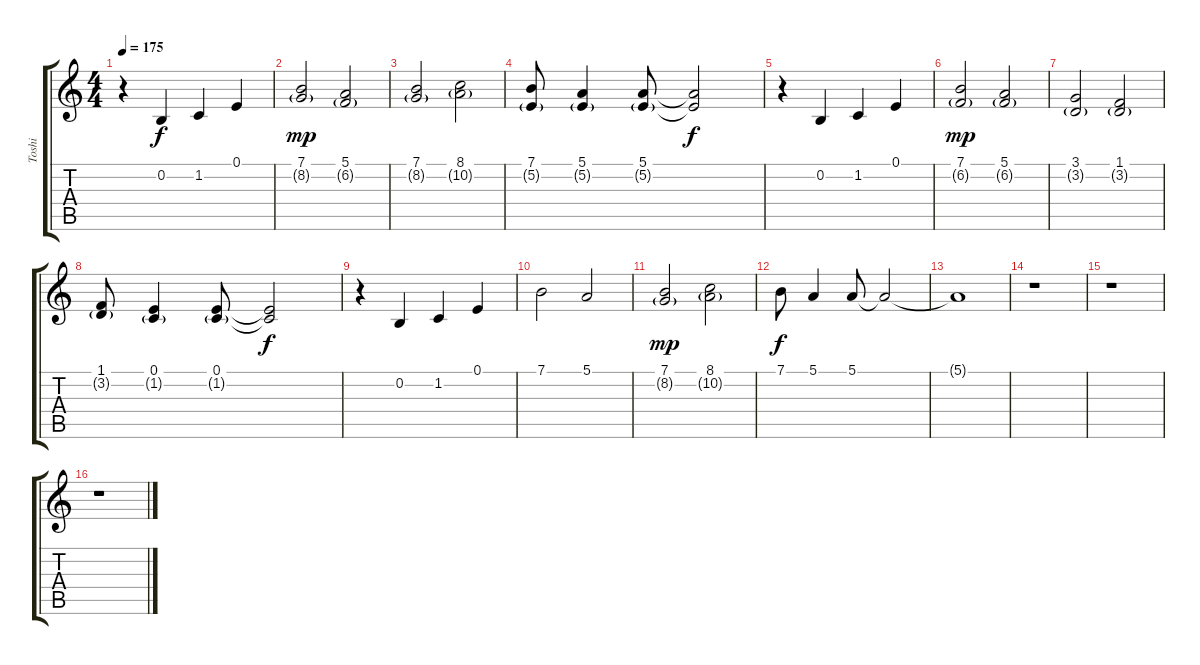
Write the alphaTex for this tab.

\track ("Toshi" "Toshi") {instrument trumpet}
\staff {score tabs}
\tuning (E4 B3 G3 D3 A2 E2) {hide}
\ts (4 4)
\tempo 175
\clef g2
\ks c
r.4{dy f} 0.2.4 1.2.4 0.1.4 |
(7.1 8.2{g}).2{dy mp} (5.1 6.2{g}).2 |
(7.1 8.2{g}).2 (8.1 10.2{g}).2 |
(7.1 5.2{g}).8 (5.1 5.2{g}).4 (5.1 5.2{g}).8 (5.1{t} 5.2{t}).2{dy f} |
r.4 0.2.4 1.2.4 0.1.4 |
(7.1 6.2{g}).2{dy mp} (5.1 6.2{g}).2 |
(3.1 3.2{g}).2 (1.1 3.2{g}).2 |
(1.1 3.2{g}).8 (0.1 1.2{g}).4 (0.1 1.2{g}).8 (0.1{t} 1.2{t}).2{dy f} |
r.4 0.2.4 1.2.4 0.1.4 |
7.1.2 5.1.2 |
(7.1 8.2{g}).2{dy mp} (8.1 10.2{g}).2 |
7.1.8{dy f} 5.1.4 5.1.8 5.1{t}.2 |
5.1{t}.1 |
r.1 |
r.1 |
r.1
